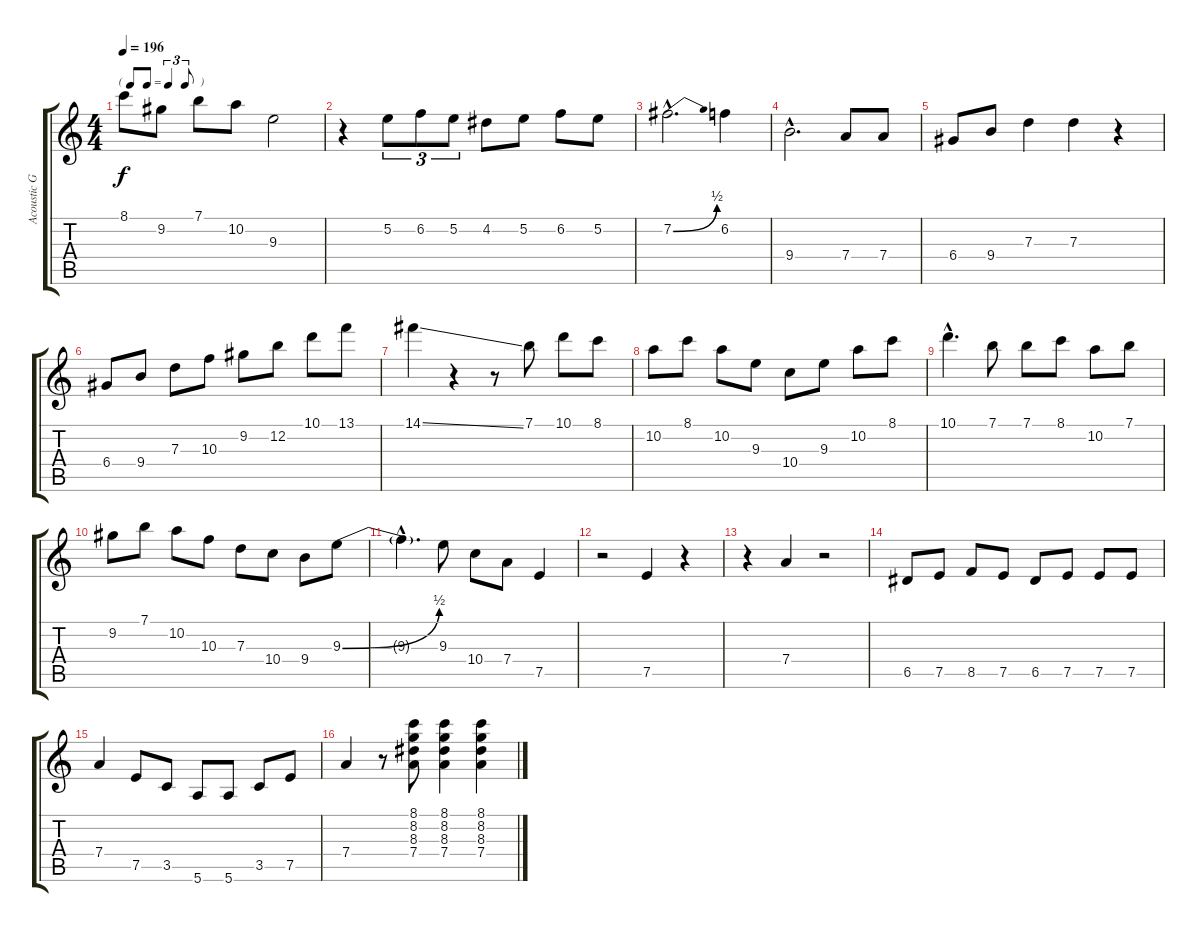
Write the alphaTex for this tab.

\track ("Acoustic Guitar (Solo)" "Acoustic G") {instrument acousticguitarnylon}
\staff {score tabs}
\tuning (E4 B3 G3 D3 A2 E2) {hide}
\ts (4 4)
\tf triplet8th
\tempo 196
\clef g2
\ks c
8.1.8{dy f} 9.2.8 7.1.8 10.2.8 9.3.2 |
r.4 5.2.8{tu (3 2)} 6.2.8{tu (3 2)} 5.2.8{tu (3 2)} 4.2.8 5.2.8 6.2.8 5.2.8 |
7.2{be (bend 0 0 60 2) hac}.2{d} 6.2.4 |
9.4{hac}.2{d} 7.4.8 7.4.8 |
6.4.8 9.4.8 7.3.4 7.3.4 r.4 |
6.4.8 9.4.8 7.3.8 10.3.8 9.2.8 12.2.8 10.1.8 13.1.8 |
14.1{ss}.4 r.4 r.8 7.1.8 10.1.8 8.1.8 |
10.2.8 8.1.8 10.2.8 9.3.8 10.4.8 9.3.8 10.2.8 8.1.8 |
10.1{hac}.4{d} 7.1.8 7.1.8 8.1.8 10.2.8 7.1.8 |
9.2.8 7.1.8 10.2.8 10.3.8 7.3.8 10.4.8 9.4.8 9.3{be (bend 0 0 60 2)}.8 |
9.3{hac t}.4{d} 9.3.8 10.4.8 7.4.8 7.5.4 |
r.2 7.5.4 r.4 |
r.4 7.4.4 r.2 |
6.5.8 7.5.8 8.5.8 7.5.8 6.5.8 7.5.8 7.5.8 7.5.8 |
7.4.4 7.5.8 3.5.8 5.6.8 5.6.8 3.5.8 7.5.8 |
7.4.4 r.8 (8.1 8.2 8.3 7.4).8 (8.1 8.2 8.3 7.4).4 (8.1 8.2 8.3 7.4).4
